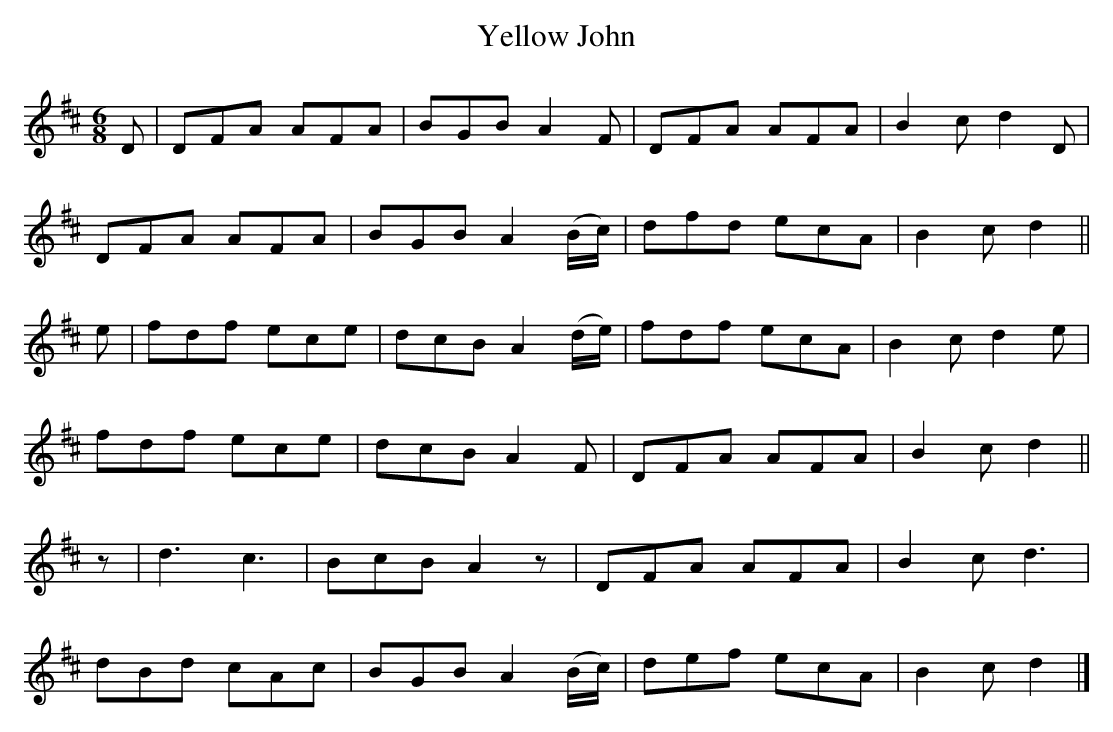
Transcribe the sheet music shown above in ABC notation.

X:1
T: Yellow John
M:6/8
L:1/8
K:D
D | DFA AFA | BGB A2    F   | DFA AFA | B2 c d2 D |
    DFA AFA | BGB A2 (B/c/) | dfd ecA | B2 c d2   ||
e | fdf ece | dcB A2 (d/e/) | fdf ecA | B2 c d2 e |
    fdf ece | dcB A2    F   | DFA AFA | B2 c d2   ||
z | d3  c3  | BcB A2    z   | DFA AFA | B2 c d3   |
    dBd cAc | BGB A2 (B/c/) | def ecA | B2 c d2   |]
